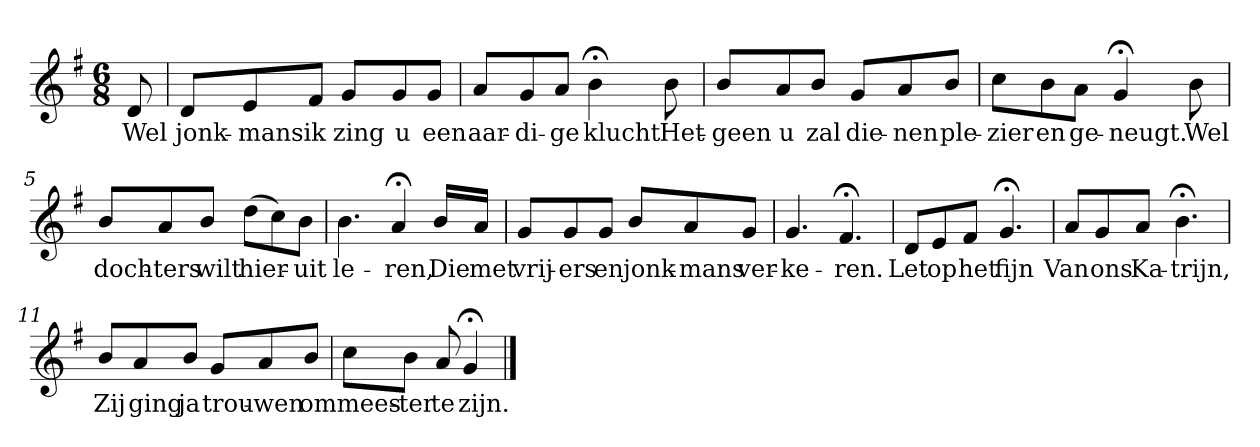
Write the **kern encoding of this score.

**kern	**text
*part1	*part1
*staff1	*staff1
*k[f#]	*
*G:	*
*M6/8	*
*MM120	*
=	=
8d	Wel
=1	=1
8dL	jonk-
8e	-mans
8f#J	ik
8gL	zing
8g	u
8gJ	een
=2	=2
8aL	aar-
8g	-di-
8aJ	-ge
4b;<	klucht
8b	Het-
=3	=3
8bL	-geen
8a	u
8bJ	zal
8gL	die-
8a	-nen
8bJ	ple-
=4	=4
8ccL	-zier
8b	en
8aJ	ge-
4g;<	-neugt.
8b	Wel
=5	=5
8bL	doch-
8a	-ters
8bJ	wilt
(8ddL	hier-
8cc)	.
8bJ	-uit
=6	=6
4.b	le-
4a;<	-ren,
16bLL	Die
16aJJ	met
=7	=7
8gL	vrij-
8g	-ers
8gJ	en
8bL	jonk-
8a	-mans
8gJ	ver-
=8	=8
4.g	-ke-
4.f#;<	-ren.
=9	=9
8dL	Let
8e	op
8f#J	het
4.g;<	fijn
=10	=10
8aL	Van
8g	ons
8aJ	Ka-
4.b;<	-trijn,
=11	=11
8bL	Zij
8a	ging
8bJ	ja
8gL	trou-
8a	-wen
8bJ	om
=12	=12
8ccL	mees-
8bJ	-ter
8a	te
4g;<	zijn.
==	==
*-	*-
